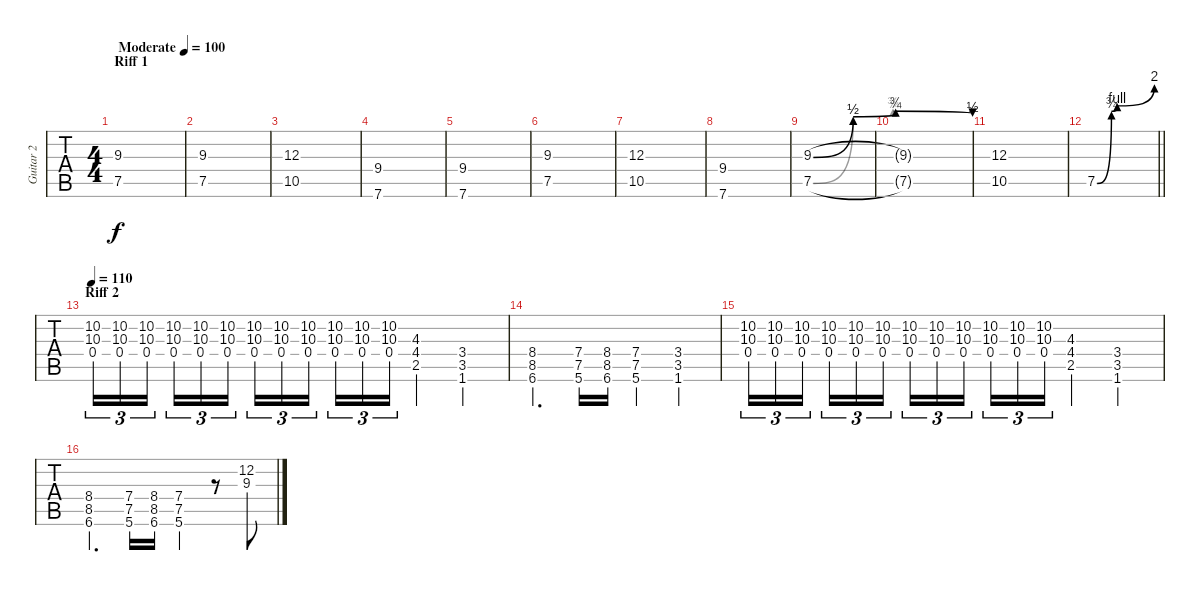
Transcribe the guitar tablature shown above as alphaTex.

\track ("Guitar 2" "Guitar 2") {instrument distortionguitar}
\staff {tabs}
\tuning (C4 G3 Eb3 Bb2 F2 C2) {hide}
\ts (4 4)
\section ("" "Riff 1")
\tempo (100 "Moderate")
\clef g2
\ks c
(9.3 7.5).1{dy f instrument distortionguitar} |
(9.3 7.5).1 |
(12.3 10.5).1 |
(9.4 7.6).1 |
(9.4 7.6).1 |
(9.3 7.5).1 |
(12.3 10.5).1 |
(9.4 7.6).1 |
(9.3{be (custom 0 0 15 2 31 3 60 2)} 7.5{be (custom 0 0 15 2 30 3 60 2)}).1 |
(9.3{t} 7.5{t}).1 |
(12.3 10.5).1 |
\barLineRight lightlight
7.5{be (custom 0 0 15 3 21 4 60 8)}.1{instrument guitarharmonics} |
\section ("" "Riff 2")
\tempo 110
(10.2 10.3 0.4).16{tu (3 2) instrument distortionguitar} (10.2 10.3 0.4).16{tu (3 2)} (10.2 10.3 0.4).16{tu (3 2) beam splitsecondary} (10.2 10.3 0.4).16{tu (3 2)} (10.2 10.3 0.4).16{tu (3 2)} (10.2 10.3 0.4).16{tu (3 2)} (10.2 10.3 0.4).16{tu (3 2)} (10.2 10.3 0.4).16{tu (3 2)} (10.2 10.3 0.4).16{tu (3 2) beam splitsecondary} (10.2 10.3 0.4).16{tu (3 2)} (10.2 10.3 0.4).16{tu (3 2)} (10.2 10.3 0.4).16{tu (3 2)} (4.3 4.4 2.5).4 (3.4 3.5 1.6).4 |
(8.4 8.5 6.6).4{d} (7.4 7.5 5.6).16 (8.4 8.5 6.6).16 (7.4 7.5 5.6).4 (3.4 3.5 1.6).4 |
(10.2 10.3 0.4).16{tu (3 2) instrument distortionguitar} (10.2 10.3 0.4).16{tu (3 2)} (10.2 10.3 0.4).16{tu (3 2) beam splitsecondary} (10.2 10.3 0.4).16{tu (3 2)} (10.2 10.3 0.4).16{tu (3 2)} (10.2 10.3 0.4).16{tu (3 2)} (10.2 10.3 0.4).16{tu (3 2)} (10.2 10.3 0.4).16{tu (3 2)} (10.2 10.3 0.4).16{tu (3 2) beam splitsecondary} (10.2 10.3 0.4).16{tu (3 2)} (10.2 10.3 0.4).16{tu (3 2)} (10.2 10.3 0.4).16{tu (3 2)} (4.3 4.4 2.5).4 (3.4 3.5 1.6).4 |
(8.4 8.5 6.6).4{d} (7.4 7.5 5.6).16 (8.4 8.5 6.6).16 (7.4 7.5 5.6).4 r.8 (12.2{sl} 9.3{sl}).8
